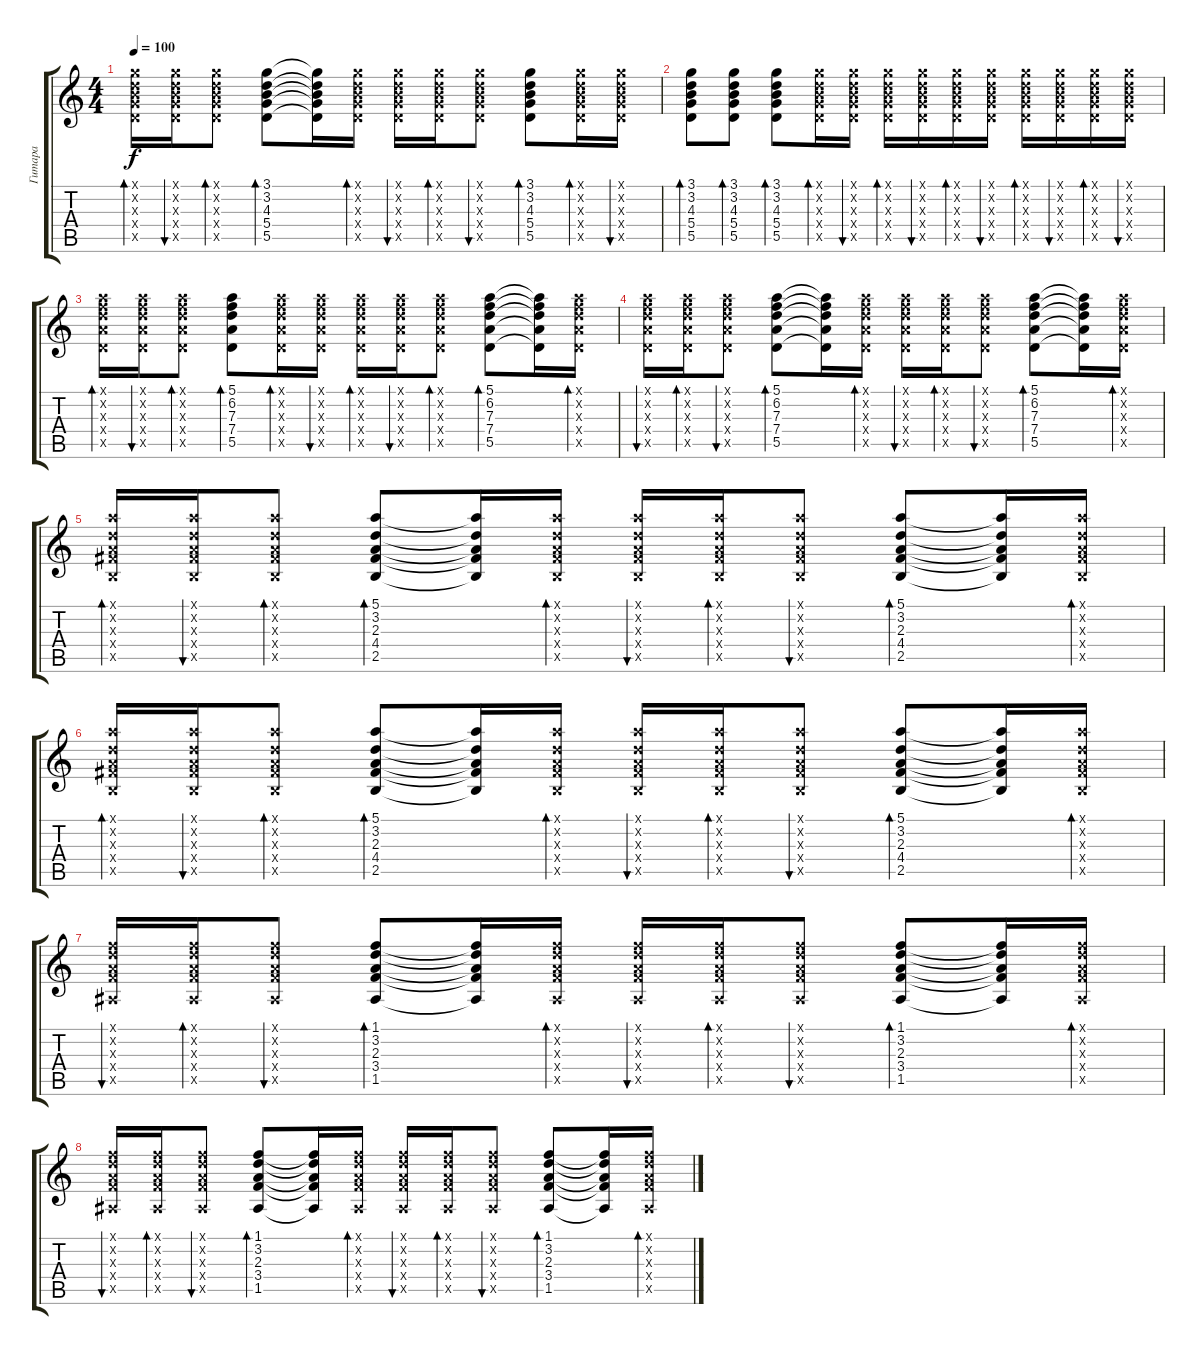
\track ("Гитара" "Гитара") {instrument acousticguitarnylon}
\staff {score tabs}
\tuning (E4 B3 G3 D3 A2 E2) {hide}
\ts (4 4)
\tempo 100
\clef g2
\ks c
(3.1{x} 3.2{x} 4.3{x} 5.4{x} 5.5{x}).16{bd 30 dy f} (3.1{x} 3.2{x} 4.3{x} 5.4{x} 5.5{x}).16{bu 30} (3.1{x} 3.2{x} 4.3{x} 5.4{x} 5.5{x}).8{bd 30} (3.1 3.2 4.3 5.4 5.5).8{bd 30} (3.1{t} 3.2{t} 4.3{t} 5.4{t} 5.5{t}).16 (3.1{x} 3.2{x} 4.3{x} 5.4{x} 5.5{x}).16{bd 30} (3.1{x} 3.2{x} 4.3{x} 5.4{x} 5.5{x}).16{bu 30} (3.1{x} 3.2{x} 4.3{x} 5.4{x} 5.5{x}).16{bd 30} (3.1{x} 3.2{x} 4.3{x} 5.4{x} 5.5{x}).8{bu 30} (3.1 3.2 4.3 5.4 5.5).8{bd 30} (3.1{x} 3.2{x} 4.3{x} 5.4{x} 5.5{x}).16{bd 30} (3.1{x} 3.2{x} 4.3{x} 5.4{x} 5.5{x}).16{bu 30} |
(3.1 3.2 4.3 5.4 5.5).8{bd 30} (3.1 3.2 4.3 5.4 5.5).8{bd 30} (3.1 3.2 4.3 5.4 5.5).8{bd 30} (3.1{x} 3.2{x} 4.3{x} 5.4{x} 5.5{x}).16{bd 30} (3.1{x} 3.2{x} 4.3{x} 5.4{x} 5.5{x}).16{bu 30} (3.1{x} 3.2{x} 4.3{x} 5.4{x} 5.5{x}).16{bd 30} (3.1{x} 3.2{x} 4.3{x} 5.4{x} 5.5{x}).16{bu 30} (3.1{x} 3.2{x} 4.3{x} 5.4{x} 5.5{x}).16{bd 30} (3.1{x} 3.2{x} 4.3{x} 5.4{x} 5.5{x}).16{bu 30} (3.1{x} 3.2{x} 4.3{x} 5.4{x} 5.5{x}).16{bd 30} (3.1{x} 3.2{x} 4.3{x} 5.4{x} 5.5{x}).16{bu 30} (3.1{x} 3.2{x} 4.3{x} 5.4{x} 5.5{x}).16{bd 30} (3.1{x} 3.2{x} 4.3{x} 5.4{x} 5.5{x}).16{bu 30} |
(5.1{x} 6.2{x} 7.3{x} 7.4{x} 5.5{x}).16{bd 30} (5.1{x} 6.2{x} 7.3{x} 7.4{x} 5.5{x}).16{bu 30} (5.1{x} 6.2{x} 7.3{x} 7.4{x} 5.5{x}).8{bd 30} (5.1 6.2 7.3 7.4 5.5).8{bd 30} (5.1{x} 6.2{x} 7.3{x} 7.4{x} 5.5{x}).16{bd 30} (5.1{x} 6.2{x} 7.3{x} 7.4{x} 5.5{x}).16{bu 30} (5.1{x} 6.2{x} 7.3{x} 7.4{x} 5.5{x}).16{bd 30} (5.1{x} 6.2{x} 7.3{x} 7.4{x} 5.5{x}).16{bu 30} (5.1{x} 6.2{x} 7.3{x} 7.4{x} 5.5{x}).8{bd 30} (5.1 6.2 7.3 7.4 5.5).8{bd 30} (5.1{t} 6.2{t} 7.3{t} 7.4{t} 5.5{t}).16 (5.1{x} 6.2{x} 7.3{x} 7.4{x} 5.5{x}).16{bd 30} |
(5.1{x} 6.2{x} 7.3{x} 7.4{x} 5.5{x}).16{bu 30} (5.1{x} 6.2{x} 7.3{x} 7.4{x} 5.5{x}).16{bd 30} (5.1{x} 6.2{x} 7.3{x} 7.4{x} 5.5{x}).8{bu 30} (5.1 6.2 7.3 7.4 5.5).8{bd 30} (5.1{t} 6.2{t} 7.3{t} 7.4{t} 5.5{t}).16 (5.1{x} 6.2{x} 7.3{x} 7.4{x} 5.5{x}).16{bd 30} (5.1{x} 6.2{x} 7.3{x} 7.4{x} 5.5{x}).16{bu 30} (5.1{x} 6.2{x} 7.3{x} 7.4{x} 5.5{x}).16{bd 30} (5.1{x} 6.2{x} 7.3{x} 7.4{x} 5.5{x}).8{bu 30} (5.1 6.2 7.3 7.4 5.5).8{bd 30} (5.1{t} 6.2{t} 7.3{t} 7.4{t} 5.5{t}).16 (5.1{x} 6.2{x} 7.3{x} 7.4{x} 5.5{x}).16{bd 30} |
(5.1{x} 3.2{x} 2.3{x} 4.4{x} 2.5{x}).16{bd 30} (5.1{x} 3.2{x} 2.3{x} 4.4{x} 2.5{x}).16{bu 30} (5.1{x} 3.2{x} 2.3{x} 4.4{x} 2.5{x}).8{bd 30} (5.1 3.2 2.3 4.4 2.5).8{bd 30} (5.1{t} 3.2{t} 2.3{t} 4.4{t} 2.5{t}).16 (5.1{x} 3.2{x} 2.3{x} 4.4{x} 2.5{x}).16{bd 30} (5.1{x} 3.2{x} 2.3{x} 4.4{x} 2.5{x}).16{bu 30} (5.1{x} 3.2{x} 2.3{x} 4.4{x} 2.5{x}).16{bd 30} (5.1{x} 3.2{x} 2.3{x} 4.4{x} 2.5{x}).8{bu 30} (5.1 3.2 2.3 4.4 2.5).8{bd 30} (5.1{t} 3.2{t} 2.3{t} 4.4{t} 2.5{t}).16 (5.1{x} 3.2{x} 2.3{x} 4.4{x} 2.5{x}).16{bd 30} |
(5.1{x} 3.2{x} 2.3{x} 4.4{x} 2.5{x}).16{bd 30} (5.1{x} 3.2{x} 2.3{x} 4.4{x} 2.5{x}).16{bu 30} (5.1{x} 3.2{x} 2.3{x} 4.4{x} 2.5{x}).8{bd 30} (5.1 3.2 2.3 4.4 2.5).8{bd 30} (5.1{t} 3.2{t} 2.3{t} 4.4{t} 2.5{t}).16 (5.1{x} 3.2{x} 2.3{x} 4.4{x} 2.5{x}).16{bd 30} (5.1{x} 3.2{x} 2.3{x} 4.4{x} 2.5{x}).16{bu 30} (5.1{x} 3.2{x} 2.3{x} 4.4{x} 2.5{x}).16{bd 30} (5.1{x} 3.2{x} 2.3{x} 4.4{x} 2.5{x}).8{bu 30} (5.1 3.2 2.3 4.4 2.5).8{bd 30} (5.1{t} 3.2{t} 2.3{t} 4.4{t} 2.5{t}).16 (5.1{x} 3.2{x} 2.3{x} 4.4{x} 2.5{x}).16{bd 30} |
(1.1{x} 3.2{x} 2.3{x} 3.4{x} 1.5{x}).16{bu 30} (1.1{x} 3.2{x} 2.3{x} 3.4{x} 1.5{x}).16{bd 30} (1.1{x} 3.2{x} 2.3{x} 3.4{x} 1.5{x}).8{bu 30} (1.1 3.2 2.3 3.4 1.5).8{bd 30} (1.1{t} 3.2{t} 2.3{t} 3.4{t} 1.5{t}).16 (1.1{x} 3.2{x} 2.3{x} 3.4{x} 1.5{x}).16{bd 30} (1.1{x} 3.2{x} 2.3{x} 3.4{x} 1.5{x}).16{bu 30} (1.1{x} 3.2{x} 2.3{x} 3.4{x} 1.5{x}).16{bd 30} (1.1{x} 3.2{x} 2.3{x} 3.4{x} 1.5{x}).8{bu 30} (1.1 3.2 2.3 3.4 1.5).8{bd 30} (1.1{t} 3.2{t} 2.3{t} 3.4{t} 1.5{t}).16 (1.1{x} 3.2{x} 2.3{x} 3.4{x} 1.5{x}).16{bd 30} |
(1.1{x} 3.2{x} 2.3{x} 3.4{x} 1.5{x}).16{bu 30} (1.1{x} 3.2{x} 2.3{x} 3.4{x} 1.5{x}).16{bd 30} (1.1{x} 3.2{x} 2.3{x} 3.4{x} 1.5{x}).8{bu 30} (1.1 3.2 2.3 3.4 1.5).8{bd 30} (1.1{t} 3.2{t} 2.3{t} 3.4{t} 1.5{t}).16 (1.1{x} 3.2{x} 2.3{x} 3.4{x} 1.5{x}).16{bd 30} (1.1{x} 3.2{x} 2.3{x} 3.4{x} 1.5{x}).16{bu 30} (1.1{x} 3.2{x} 2.3{x} 3.4{x} 1.5{x}).16{bd 30} (1.1{x} 3.2{x} 2.3{x} 3.4{x} 1.5{x}).8{bu 30} (1.1 3.2 2.3 3.4 1.5).8{bd 30} (1.1{t} 3.2{t} 2.3{t} 3.4{t} 1.5{t}).16 (1.1{x} 3.2{x} 2.3{x} 3.4{x} 1.5{x}).16{bd 30}
